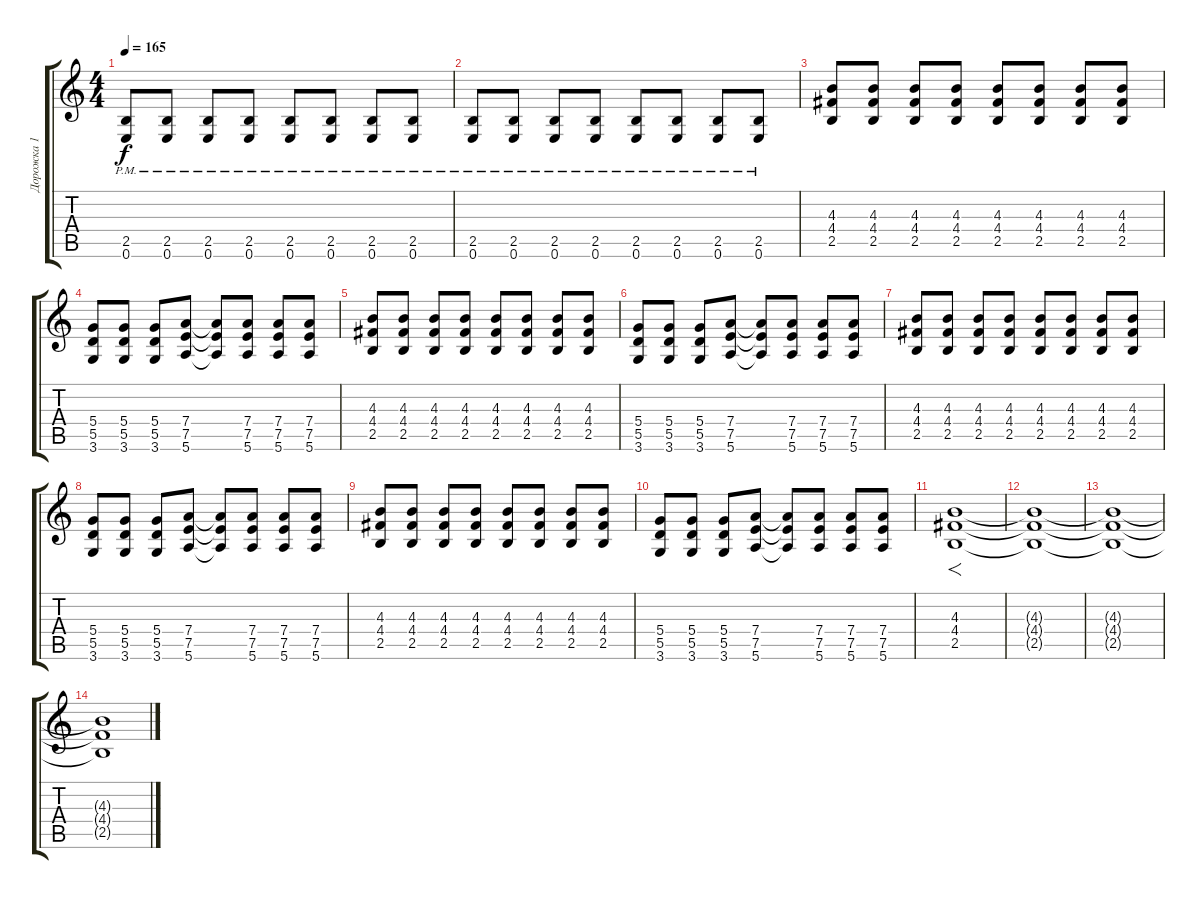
\track ("Дорожка 1" "Дорожка 1") {instrument overdrivenguitar}
\staff {score tabs}
\tuning (E4 B3 G3 D3 A2 E2) {hide}
\ts (4 4)
\tempo 165
\clef g2
\ks c
(2.5{pm} 0.6{pm}).8{dy f} (2.5{pm} 0.6{pm}).8 (2.5{pm} 0.6{pm}).8 (2.5{pm} 0.6{pm}).8 (2.5{pm} 0.6{pm}).8 (2.5{pm} 0.6{pm}).8 (2.5{pm} 0.6{pm}).8 (2.5{pm} 0.6{pm}).8 |
(2.5{pm} 0.6{pm}).8 (2.5{pm} 0.6{pm}).8 (2.5{pm} 0.6{pm}).8 (2.5{pm} 0.6{pm}).8 (2.5{pm} 0.6{pm}).8 (2.5{pm} 0.6{pm}).8 (2.5{pm} 0.6{pm}).8 (2.5{pm} 0.6{pm}).8 |
(4.3 4.4 2.5).8 (4.3 4.4 2.5).8 (4.3 4.4 2.5).8 (4.3 4.4 2.5).8 (4.3 4.4 2.5).8 (4.3 4.4 2.5).8 (4.3 4.4 2.5).8 (4.3 4.4 2.5).8 |
(5.4 5.5 3.6).8 (5.4 5.5 3.6).8 (5.4 5.5 3.6).8 (7.4 7.5 5.6).8 (7.4{t} 7.5{t} 5.6{t}).8 (7.4 7.5 5.6).8 (7.4 7.5 5.6).8 (7.4 7.5 5.6).8 |
(4.3 4.4 2.5).8 (4.3 4.4 2.5).8 (4.3 4.4 2.5).8 (4.3 4.4 2.5).8 (4.3 4.4 2.5).8 (4.3 4.4 2.5).8 (4.3 4.4 2.5).8 (4.3 4.4 2.5).8 |
(5.4 5.5 3.6).8 (5.4 5.5 3.6).8 (5.4 5.5 3.6).8 (7.4 7.5 5.6).8 (7.4{t} 7.5{t} 5.6{t}).8 (7.4 7.5 5.6).8 (7.4 7.5 5.6).8 (7.4 7.5 5.6).8 |
(4.3 4.4 2.5).8 (4.3 4.4 2.5).8 (4.3 4.4 2.5).8 (4.3 4.4 2.5).8 (4.3 4.4 2.5).8 (4.3 4.4 2.5).8 (4.3 4.4 2.5).8 (4.3 4.4 2.5).8 |
(5.4 5.5 3.6).8 (5.4 5.5 3.6).8 (5.4 5.5 3.6).8 (7.4 7.5 5.6).8 (7.4{t} 7.5{t} 5.6{t}).8 (7.4 7.5 5.6).8 (7.4 7.5 5.6).8 (7.4 7.5 5.6).8 |
(4.3 4.4 2.5).8 (4.3 4.4 2.5).8 (4.3 4.4 2.5).8 (4.3 4.4 2.5).8 (4.3 4.4 2.5).8 (4.3 4.4 2.5).8 (4.3 4.4 2.5).8 (4.3 4.4 2.5).8 |
(5.4 5.5 3.6).8 (5.4 5.5 3.6).8 (5.4 5.5 3.6).8 (7.4 7.5 5.6).8 (7.4{t} 7.5{t} 5.6{t}).8 (7.4 7.5 5.6).8 (7.4 7.5 5.6).8 (7.4 7.5 5.6).8 |
(4.3 4.4 2.5).1{f} |
(4.3{t} 4.4{t} 2.5{t}).1 |
(4.3{t} 4.4{t} 2.5{t}).1 |
(4.3{t} 4.4{t} 2.5{t}).1
